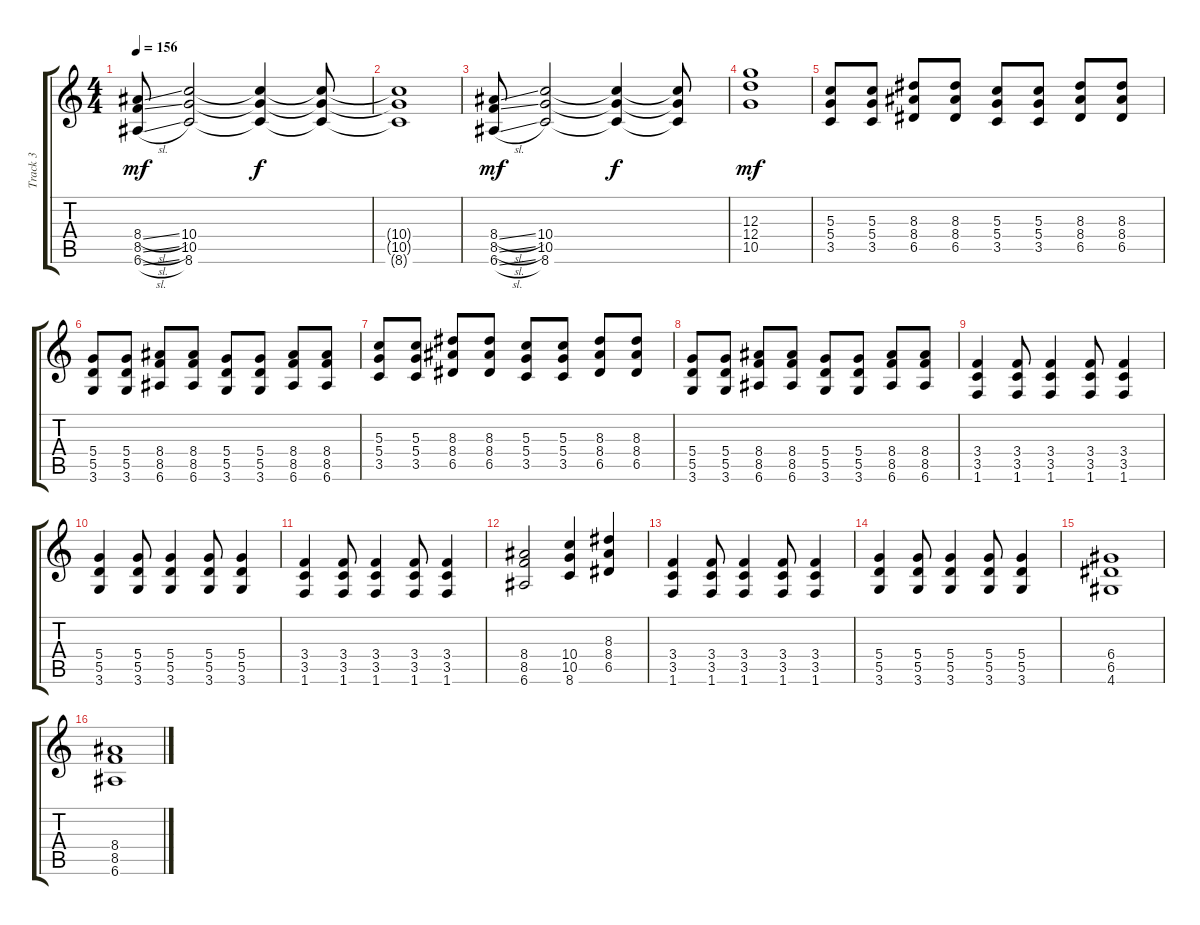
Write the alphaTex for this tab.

\track ("Track 3" "Track 3") {instrument overdrivenguitar}
\staff {score tabs}
\tuning (E4 B3 G3 D3 A2 E2) {hide}
\ts (4 4)
\tempo 156
\clef g2
\ks c
(8.4{sl} 8.5{sl} 6.6{sl}).8{dy mf} (10.4 10.5 8.6).2 (10.4{t} 10.5{t} 8.6{t}).4{dy f} (10.4{t} 10.5{t} 8.6{t}).8 |
(10.4{t} 10.5{t} 8.6{t}).1 |
(8.4{sl} 8.5{sl} 6.6{sl}).8{dy mf} (10.4 10.5 8.6).2 (10.4{t} 10.5{t} 8.6{t}).4{dy f} (10.4{t} 10.5{t} 8.6{t}).8 |
(12.3 12.4 10.5).1{dy mf} |
(5.3 5.4 3.5).8 (5.3 5.4 3.5).8 (8.3 8.4 6.5).8 (8.3 8.4 6.5).8 (5.3 5.4 3.5).8 (5.3 5.4 3.5).8 (8.3 8.4 6.5).8 (8.3 8.4 6.5).8 |
(5.4 5.5 3.6).8 (5.4 5.5 3.6).8 (8.4 8.5 6.6).8 (8.4 8.5 6.6).8 (5.4 5.5 3.6).8 (5.4 5.5 3.6).8 (8.4 8.5 6.6).8 (8.4 8.5 6.6).8 |
(5.3 5.4 3.5).8 (5.3 5.4 3.5).8 (8.3 8.4 6.5).8 (8.3 8.4 6.5).8 (5.3 5.4 3.5).8 (5.3 5.4 3.5).8 (8.3 8.4 6.5).8 (8.3 8.4 6.5).8 |
(5.4 5.5 3.6).8 (5.4 5.5 3.6).8 (8.4 8.5 6.6).8 (8.4 8.5 6.6).8 (5.4 5.5 3.6).8 (5.4 5.5 3.6).8 (8.4 8.5 6.6).8 (8.4 8.5 6.6).8 |
(3.4 3.5 1.6).4 (3.4 3.5 1.6).8 (3.4 3.5 1.6).4 (3.4 3.5 1.6).8 (3.4 3.5 1.6).4 |
(5.4 5.5 3.6).4 (5.4 5.5 3.6).8 (5.4 5.5 3.6).4 (5.4 5.5 3.6).8 (5.4 5.5 3.6).4 |
(3.4 3.5 1.6).4 (3.4 3.5 1.6).8 (3.4 3.5 1.6).4 (3.4 3.5 1.6).8 (3.4 3.5 1.6).4 |
(8.4 8.5 6.6).2 (10.4 10.5 8.6).4 (8.3 8.4 6.5).4 |
(3.4 3.5 1.6).4 (3.4 3.5 1.6).8 (3.4 3.5 1.6).4 (3.4 3.5 1.6).8 (3.4 3.5 1.6).4 |
(5.4 5.5 3.6).4 (5.4 5.5 3.6).8 (5.4 5.5 3.6).4 (5.4 5.5 3.6).8 (5.4 5.5 3.6).4 |
(6.4 6.5 4.6).1 |
(8.4 8.5 6.6).1
